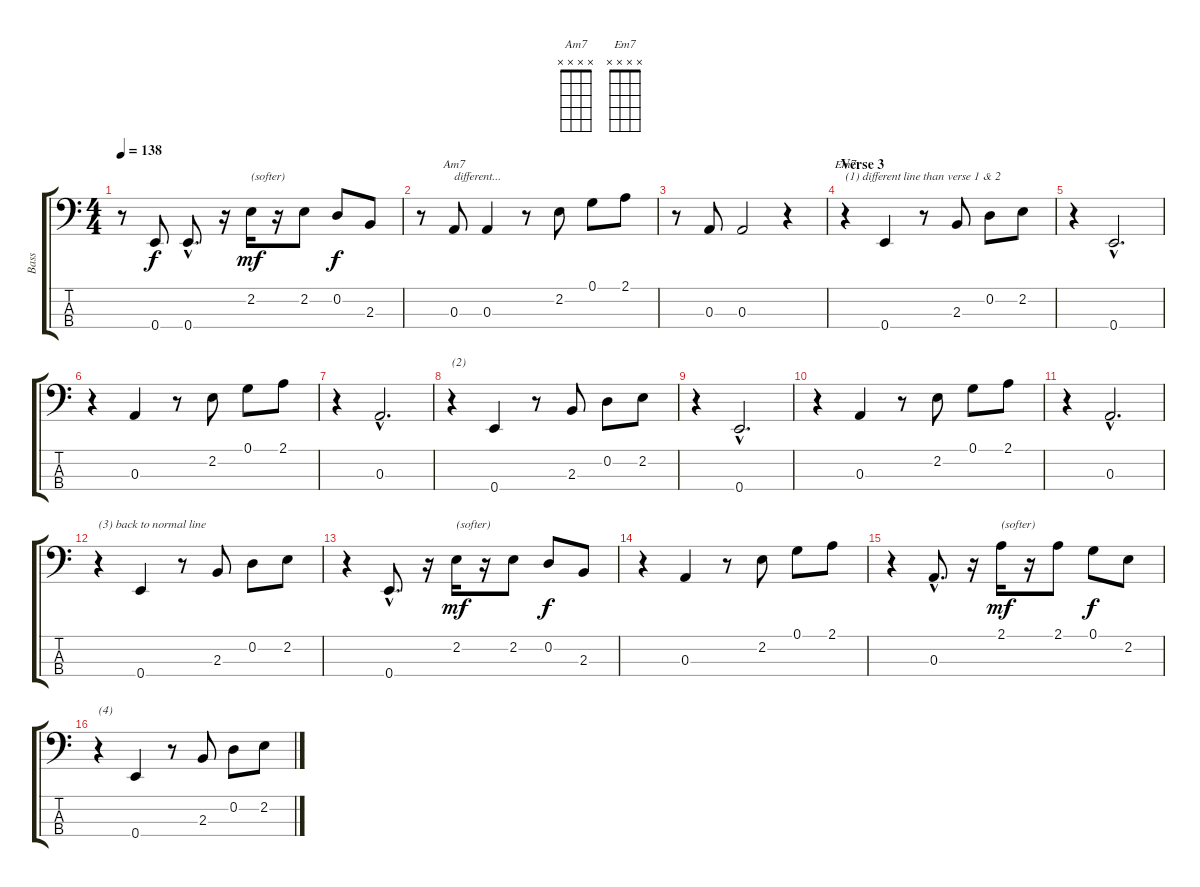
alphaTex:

\track ("Bass" "Bass") {instrument electricbassfinger}
\staff {score tabs}
\tuning (G2 D2 A1 E1) {hide}
\chord ("Am7" x x x x)
\chord ("Em7" x x x x)
\ts (4 4)
\tempo 138
\clef f4
\ks c
r.8{dy f} 0.4.8 0.4{hac}.8{d} r.16 2.2.16{txt "(softer)" dy mf} r.16 2.2.8 0.2.8{dy f} 2.3.8 |
r.8 0.3.8{ch "Am7" txt "different..."} 0.3.4 r.8 2.2.8 0.1.8 2.1.8 |
r.8 0.3.8 0.3.2 r.4 |
\section ("" "Verse 3")
r.4{ch "Em7" txt "(1) different line than verse 1 & 2"} 0.4.4 r.8 2.3.8 0.2.8 2.2.8 |
r.4 0.4{hac}.2{d} |
r.4 0.3.4 r.8 2.2.8 0.1.8 2.1.8 |
r.4 0.3{hac}.2{d} |
r.4{txt "(2)"} 0.4.4 r.8 2.3.8 0.2.8 2.2.8 |
r.4 0.4{hac}.2{d} |
r.4 0.3.4 r.8 2.2.8 0.1.8 2.1.8 |
r.4 0.3{hac}.2{d} |
r.4{txt "(3) back to normal line"} 0.4.4 r.8 2.3.8 0.2.8 2.2.8 |
r.4 0.4{hac}.8{d} r.16 2.2.16{txt "(softer)" dy mf} r.16 2.2.8 0.2.8{dy f} 2.3.8 |
r.4 0.3.4 r.8 2.2.8 0.1.8 2.1.8 |
r.4 0.3{hac}.8{d} r.16 2.1.16{txt "(softer)" dy mf} r.16 2.1.8 0.1.8{dy f} 2.2.8 |
r.4{txt "(4)"} 0.4.4 r.8 2.3.8 0.2.8 2.2.8
